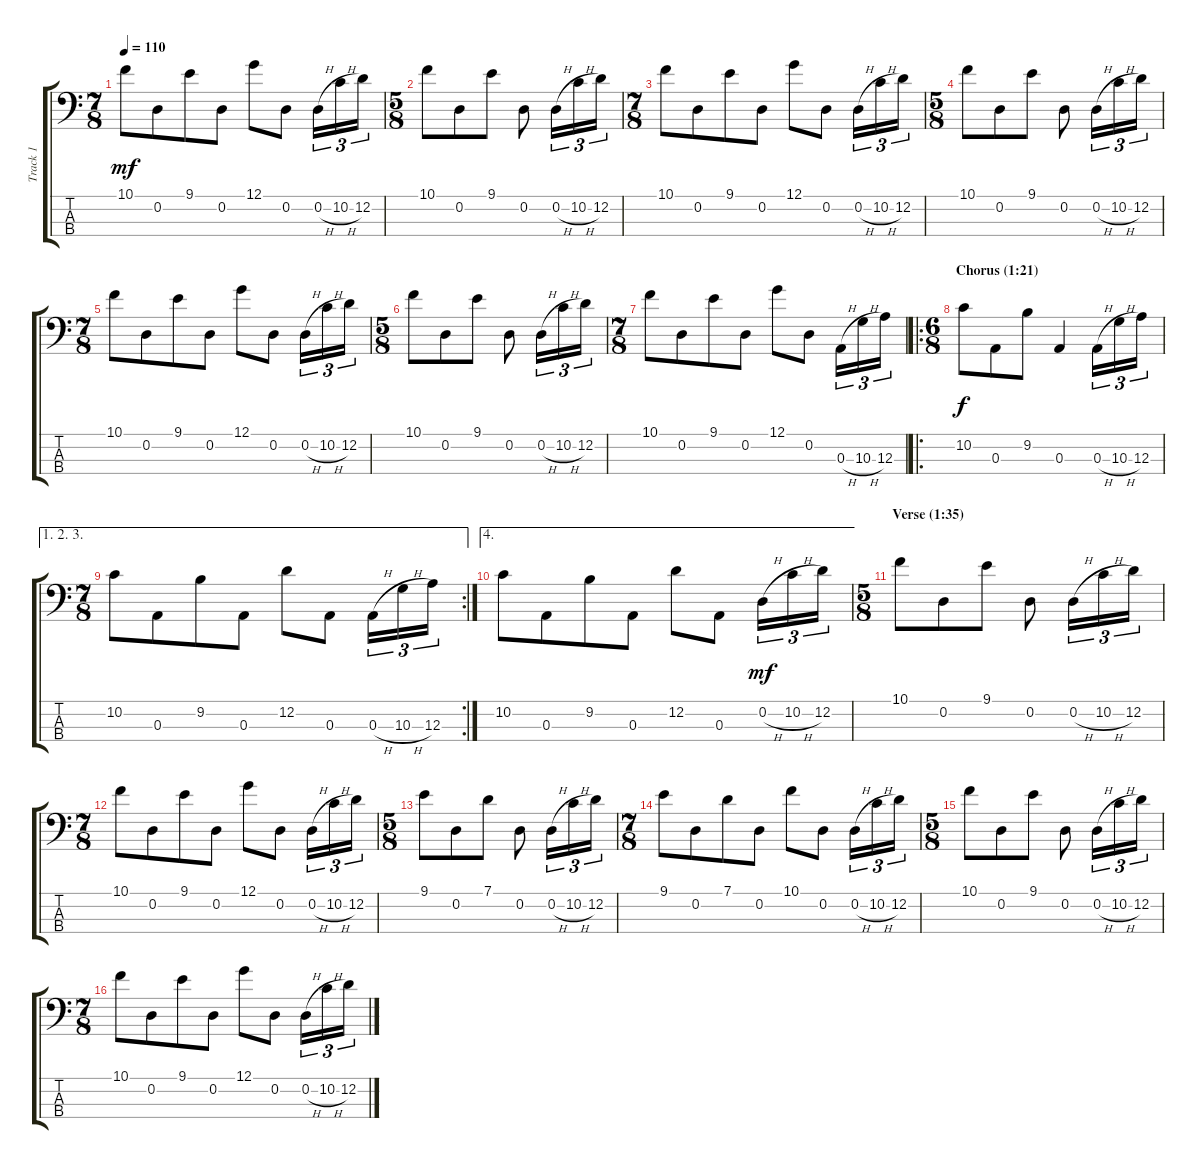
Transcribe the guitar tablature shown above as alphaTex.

\track ("Track 1" "Track 1") {instrument electricbasspick}
\staff {score tabs}
\tuning (G2 D2 A1 D1) {hide}
\ts (7 8)
\tempo 110
\clef f4
\ks c
10.1.8{dy mf} 0.2.8 9.1.8 0.2.8 12.1.8 0.2.8 0.2{h}.16{tu (3 2)} 10.2{h}.16{tu (3 2)} 12.2.16{tu (3 2)} |
\ts (5 8)
10.1.8 0.2.8 9.1.8 0.2.8 0.2{h}.16{tu (3 2)} 10.2{h}.16{tu (3 2)} 12.2.16{tu (3 2)} |
\ts (7 8)
10.1.8 0.2.8 9.1.8 0.2.8 12.1.8 0.2.8 0.2{h}.16{tu (3 2)} 10.2{h}.16{tu (3 2)} 12.2.16{tu (3 2)} |
\ts (5 8)
10.1.8 0.2.8 9.1.8 0.2.8 0.2{h}.16{tu (3 2)} 10.2{h}.16{tu (3 2)} 12.2.16{tu (3 2)} |
\ts (7 8)
10.1.8 0.2.8 9.1.8 0.2.8 12.1.8 0.2.8 0.2{h}.16{tu (3 2)} 10.2{h}.16{tu (3 2)} 12.2.16{tu (3 2)} |
\ts (5 8)
10.1.8 0.2.8 9.1.8 0.2.8 0.2{h}.16{tu (3 2)} 10.2{h}.16{tu (3 2)} 12.2.16{tu (3 2)} |
\ts (7 8)
10.1.8 0.2.8 9.1.8 0.2.8 12.1.8 0.2.8 0.3{h}.16{tu (3 2)} 10.3{h}.16{tu (3 2)} 12.3.16{tu (3 2)} |
\ro
\ts (6 8)
\section ("" "Chorus (1:21)")
10.2.8{dy f} 0.3.8 9.2.8 0.3.4 0.3{h}.16{tu (3 2)} 10.3{h}.16{tu (3 2)} 12.3.16{tu (3 2)} |
\ae (1 2 3)
\rc 2
\ts (7 8)
10.2.8 0.3.8 9.2.8 0.3.8 12.2.8 0.3.8 0.3{h}.16{tu (3 2)} 10.3{h}.16{tu (3 2)} 12.3.16{tu (3 2)} |
\ae 4
10.2.8 0.3.8 9.2.8 0.3.8 12.2.8 0.3.8 0.2{h}.16{tu (3 2) dy mf} 10.2{h}.16{tu (3 2)} 12.2.16{tu (3 2)} |
\ts (5 8)
\section ("" "Verse (1:35)")
10.1.8 0.2.8 9.1.8 0.2.8 0.2{h}.16{tu (3 2)} 10.2{h}.16{tu (3 2)} 12.2.16{tu (3 2)} |
\ts (7 8)
10.1.8 0.2.8 9.1.8 0.2.8 12.1.8 0.2.8 0.2{h}.16{tu (3 2)} 10.2{h}.16{tu (3 2)} 12.2.16{tu (3 2)} |
\ts (5 8)
9.1.8 0.2.8 7.1.8 0.2.8 0.2{h}.16{tu (3 2)} 10.2{h}.16{tu (3 2)} 12.2.16{tu (3 2)} |
\ts (7 8)
9.1.8 0.2.8 7.1.8 0.2.8 10.1.8 0.2.8 0.2{h}.16{tu (3 2)} 10.2{h}.16{tu (3 2)} 12.2.16{tu (3 2)} |
\ts (5 8)
10.1.8 0.2.8 9.1.8 0.2.8 0.2{h}.16{tu (3 2)} 10.2{h}.16{tu (3 2)} 12.2.16{tu (3 2)} |
\ts (7 8)
10.1.8 0.2.8 9.1.8 0.2.8 12.1.8 0.2.8 0.2{h}.16{tu (3 2)} 10.2{h}.16{tu (3 2)} 12.2.16{tu (3 2)}
